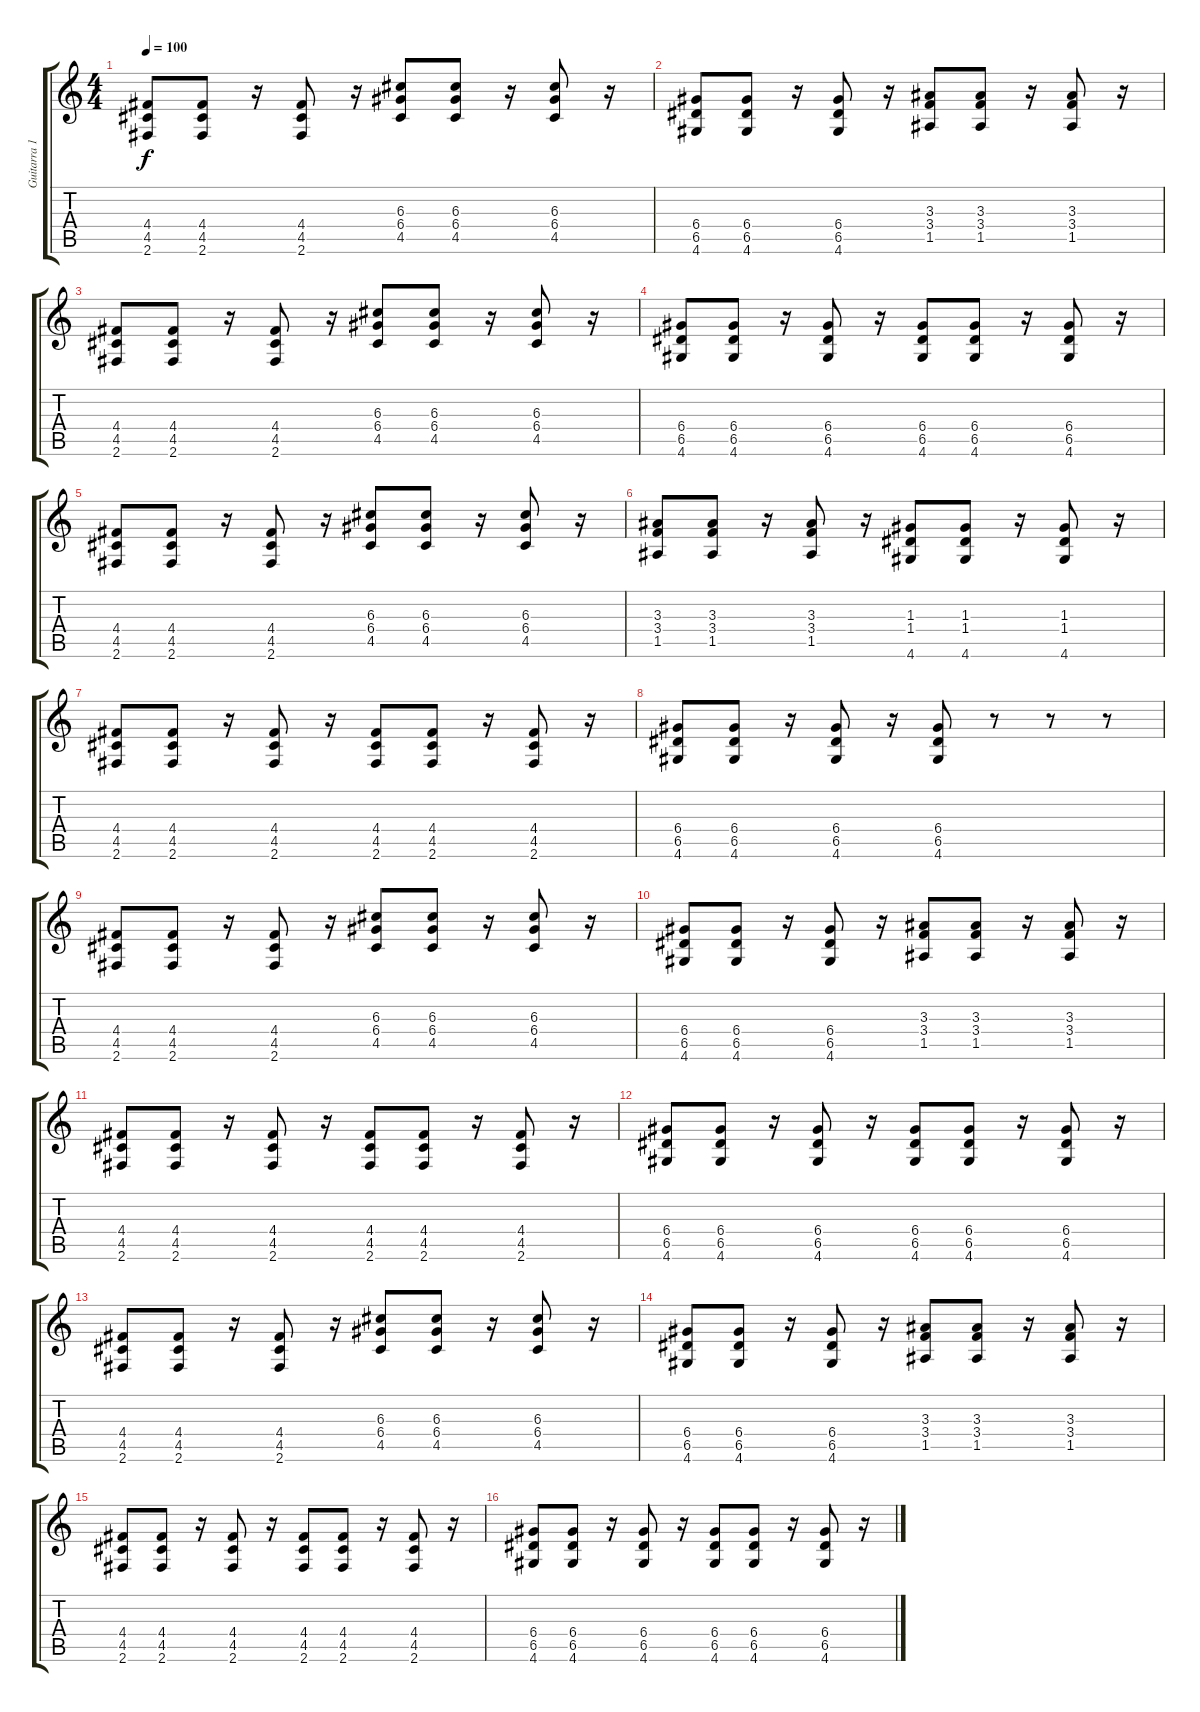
\track ("Guitarra 1" "Guitarra 1") {instrument overdrivenguitar}
\staff {score tabs}
\tuning (E4 B3 G3 D3 A2 E2) {hide}
\ts (4 4)
\tempo 100
\clef g2
\ks c
(4.4 4.5 2.6).8{dy f} (4.4 4.5 2.6).8 r.16 (4.4 4.5 2.6).8 r.16 (6.3 6.4 4.5).8 (6.3 6.4 4.5).8 r.16 (6.3 6.4 4.5).8 r.16 |
(6.4 6.5 4.6).8 (6.4 6.5 4.6).8 r.16 (6.4 6.5 4.6).8 r.16 (3.3 3.4 1.5).8 (3.3 3.4 1.5).8 r.16 (3.3 3.4 1.5).8 r.16 |
(4.4 4.5 2.6).8 (4.4 4.5 2.6).8 r.16 (4.4 4.5 2.6).8 r.16 (6.3 6.4 4.5).8 (6.3 6.4 4.5).8 r.16 (6.3 6.4 4.5).8 r.16 |
(6.4 6.5 4.6).8 (6.4 6.5 4.6).8 r.16 (6.4 6.5 4.6).8 r.16 (6.4 6.5 4.6).8 (6.4 6.5 4.6).8 r.16 (6.4 6.5 4.6).8 r.16 |
(4.4 4.5 2.6).8 (4.4 4.5 2.6).8 r.16 (4.4 4.5 2.6).8 r.16 (6.3 6.4 4.5).8 (6.3 6.4 4.5).8 r.16 (6.3 6.4 4.5).8 r.16 |
(3.3 3.4 1.5).8 (3.3 3.4 1.5).8 r.16 (3.3 3.4 1.5).8 r.16 (1.3 1.4 4.6).8 (1.3 1.4 4.6).8 r.16 (1.3 1.4 4.6).8 r.16 |
(4.4 4.5 2.6).8 (4.4 4.5 2.6).8 r.16 (4.4 4.5 2.6).8 r.16 (4.4 4.5 2.6).8 (4.4 4.5 2.6).8 r.16 (4.4 4.5 2.6).8 r.16 |
(6.4 6.5 4.6).8 (6.4 6.5 4.6).8 r.16 (6.4 6.5 4.6).8 r.16 (6.4 6.5 4.6).8 r.8 r.8 r.8 |
(4.4 4.5 2.6).8 (4.4 4.5 2.6).8 r.16 (4.4 4.5 2.6).8 r.16 (6.3 6.4 4.5).8 (6.3 6.4 4.5).8 r.16 (6.3 6.4 4.5).8 r.16 |
(6.4 6.5 4.6).8 (6.4 6.5 4.6).8 r.16 (6.4 6.5 4.6).8 r.16 (3.3 3.4 1.5).8 (3.3 3.4 1.5).8 r.16 (3.3 3.4 1.5).8 r.16 |
(4.4 4.5 2.6).8 (4.4 4.5 2.6).8 r.16 (4.4 4.5 2.6).8 r.16 (4.4 4.5 2.6).8 (4.4 4.5 2.6).8 r.16 (4.4 4.5 2.6).8 r.16 |
(6.4 6.5 4.6).8 (6.4 6.5 4.6).8 r.16 (6.4 6.5 4.6).8 r.16 (6.4 6.5 4.6).8 (6.4 6.5 4.6).8 r.16 (6.4 6.5 4.6).8 r.16 |
(4.4 4.5 2.6).8 (4.4 4.5 2.6).8 r.16 (4.4 4.5 2.6).8 r.16 (6.3 6.4 4.5).8 (6.3 6.4 4.5).8 r.16 (6.3 6.4 4.5).8 r.16 |
(6.4 6.5 4.6).8 (6.4 6.5 4.6).8 r.16 (6.4 6.5 4.6).8 r.16 (3.3 3.4 1.5).8 (3.3 3.4 1.5).8 r.16 (3.3 3.4 1.5).8 r.16 |
(4.4 4.5 2.6).8 (4.4 4.5 2.6).8 r.16 (4.4 4.5 2.6).8 r.16 (4.4 4.5 2.6).8 (4.4 4.5 2.6).8 r.16 (4.4 4.5 2.6).8 r.16 |
(6.4 6.5 4.6).8 (6.4 6.5 4.6).8 r.16 (6.4 6.5 4.6).8 r.16 (6.4 6.5 4.6).8 (6.4 6.5 4.6).8 r.16 (6.4 6.5 4.6).8 r.16
